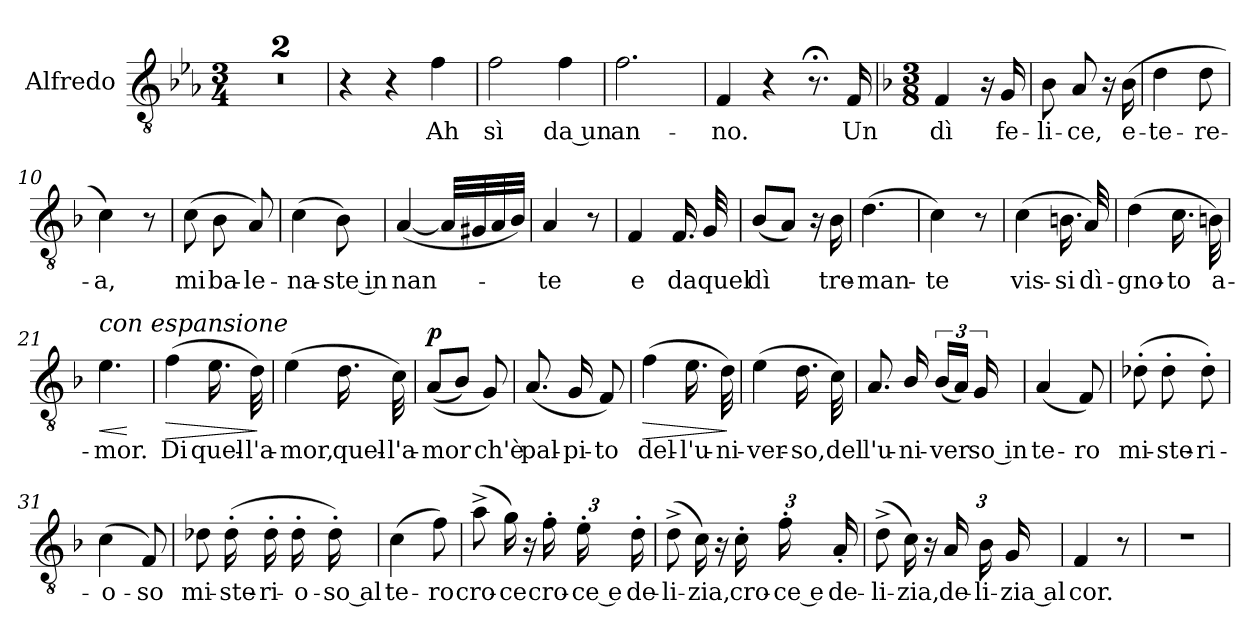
**kern	**text	**dynam
*part1	*part1	*part1
*staff1	*staff1	*staff1
*I"Alfredo	*	*
*I'A.	*	*
*clefGv2	*	*
*k[b-e-a-]	*	*
*M3/4	*	*
=1	=1	=1
2.r	.	.
=2	=2	=2
2.r	.	.
=3	=3	=3
4r	.	.
4r	.	.
!	!LO:LY:b	!
4f\	Ah	.
=4	=4	=4
!	!LO:LY:b	!
2f\	sì	.
!	!LO:LY:b	!
4f\	da un	.
=5	=5	=5
!	!LO:LY:b	!
2.f\	an-	.
!!LO:LB:g=z
=6	=6	=6
!	!LO:LY:b	!
4F/	-no.	.
4r	.	.
8.r;<	.	.
!	!LO:LY:b	!
16F/	Un	.
=7	=7	=7
*k[b-]	*	*
*M3/8	*	*
!	!LO:LY:b	!
4F/	dì	.
16r	.	.
!	!LO:LY:b	!
16G/	fe-	.
=8	=8	=8
!	!LO:LY:b	!
8B-\	-li-	.
!	!LO:LY:b	!
8A/	-ce,	.
16r	.	.
!	!LO:LY:b	!
(>16B-\	e-	.
=9	=9	=9
!	!LO:LY:b	!
4d\	-te-	.
!	!LO:LY:b	!
8d\	-re-	.
=10	=10	=10
!	!LO:LY:b	!
4c\)	-a,	.
8r	.	.
=11	=11	=11
!	!LO:LY:b	!
(>8c\	mi	.
!	!LO:LY:b	!
8B-\	ba-	.
!	!LO:LY:b	!
8A/)	-le-	.
=12	=12	=12
!	!LO:LY:b	!
(>4c\	-na-	.
!	!LO:LY:b	!
8B-\)	ste in	.
!!LO:LB:g=z
=13	=13	=13
!	!LO:LY:b	!
(<[4A/	-nan-	.
32A/LLL]	.	.
32G#X/	.	.
32A/	.	.
32B-/JJJ)	.	.
=14	=14	=14
!	!LO:LY:b	!
4A/	-te	.
8r	.	.
=15	=15	=15
!	!LO:LY:b	!
4F/	e	.
!	!LO:LY:b	!
16.F/	da	.
!	!LO:LY:b	!
32G/	quel	.
=16	=16	=16
!	!LO:LY:b	!
(<8B-/L	dì	.
8A/J)	.	.
16r	.	.
!	!LO:LY:b	!
16B-\	tre-	.
=17	=17	=17
!	!LO:LY:b	!
(>4.d\	-man-	.
=18	=18	=18
!	!LO:LY:b	!
4c\)	-te	.
8r	.	.
=19	=19	=19
!	!LO:LY:b	!
(>4c\	vis-	.
!	!LO:LY:b	!
16.Bn\	-si	.
!	!LO:LY:b	!
32A/)	dì-	.
!!LO:PB:g=z
=20	=20	=20
!	!LO:LY:b	!
(>4d\	-gno-	.
!	!LO:LY:b	!
16.c\	-to	.
!	!LO:LY:b	!
32Bn\)	a-	.
=21	=21	=21
!LO:TX:a:i:t=con espansione	!	!
!	!LO:LY:b	!LO:HP:b
4.e\	-mor.	<
.	.	[
=22	=22	=22
!	!LO:LY:b	!LO:HP:b
(>4f\	Di	>
!	!LO:LY:b	!
16.e\	quel-	.
!	!LO:LY:b	!
32d\)	-l'a-	.
.	.	]
=23	=23	=23
!	!LO:LY:b	!
(>4e\	-mor,	.
!	!LO:LY:b	!
16.d\	quel-	.
!	!LO:LY:b	!
32c\)	-l'a-	.
=24	=24	=24
!	!LO:LY:b	!LO:DY:a
(<(>8A/L	-mor	p
8B-/J)	.	.
!	!LO:LY:b	!
8G/)	ch'è	.
=25	=25	=25
!	!LO:LY:b	!
(>8.A/	pal-	.
!	!LO:LY:b	!
16G/	-pi-	.
!	!LO:LY:b	!
8F/)	-to	.
!!LO:LB:g=z
=26	=26	=26
!	!LO:LY:b	!LO:HP:b
(>4f\	del-	>
!	!LO:LY:b	!
16.e\	-l'u-	.
!	!LO:LY:b	!
32d\)	-ni-	.
.	.	]
=27	=27	=27
!	!LO:LY:b	!
(>4e\	-ver-	.
!	!LO:LY:b	!
16.d\	-so,	.
!	!LO:LY:b	!
32c\)	del	.
=28	=28	=28
!	!LO:LY:b	!
8.A/	l'u-	.
!	!LO:LY:b	!
16B-/	-ni-	.
!	!LO:LY:b	!
(>24B-/LL	-ver	.
24A/JJ)	.	.
!	!LO:LY:b	!
24G/	so in	.
=29	=29	=29
!	!LO:LY:b	!
(<4A/	-te-	.
!	!LO:LY:b	!
8F/)	-ro	.
=30	=30	=30
!	!LO:LY:b	!
(>8d-X'\	mi-	.
!	!LO:LY:b	!
8d-'\	-ste-	.
!	!LO:LY:b	!
8d-'\)	-ri-	.
=31	=31	=31
!	!LO:LY:b	!
(>4c\	-o-	.
!	!LO:LY:b	!
8F/)	-so	.
!!LO:LB:g=z
=32	=32	=32
!	!LO:LY:b	!
8d-X\	mi-	.
!	!LO:LY:b	!
(>16d-'\	-ste-	.
!	!LO:LY:b	!
16d-'\	-ri-	.
!	!LO:LY:b	!
16d-'\	-o-	.
!	!LO:LY:b	!
16d-'\)	so al	.
=33	=33	=33
!	!LO:LY:b	!
(>4c\	-te-	.
!	!LO:LY:b	!
8f\)	-ro	.
=34	=34	=34
!	!LO:LY:b	!
(>8a^\	cro-	.
!	!LO:LY:b	!
16g\)	-ce	.
16r	.	.
*Xbrackettup	*	*
!	!LO:LY:b	!
24f'\	cro-	.
!	!LO:LY:b	!
24e'\	ce e	.
!	!LO:LY:b	!
24d'\	de-	.
=35	=35	=35
!	!LO:LY:b	!
(>8d^\	-li-	.
!	!LO:LY:b	!
16c\)	-zia,	.
16r	.	.
!	!LO:LY:b	!
24c'\	cro-	.
!	!LO:LY:b	!
24f'\	ce e	.
!	!LO:LY:b	!
24A'/	de-	.
!!LO:PB:g=z
=36	=36	=36
!	!LO:LY:b	!
(>8d^\	-li-	.
!	!LO:LY:b	!
16c\)	-zia,	.
16r	.	.
!	!LO:LY:b	!
24A/	de-	.
!	!LO:LY:b	!
24B-\	-li-	.
!	!LO:LY:b	!
24G/	zia al	.
=37	=37	=37
!	!LO:LY:b	!
4F/	cor.	.
8r	.	.
=38	=38	=38
4.r	.	.
=	=	=
*-	*-	*-
